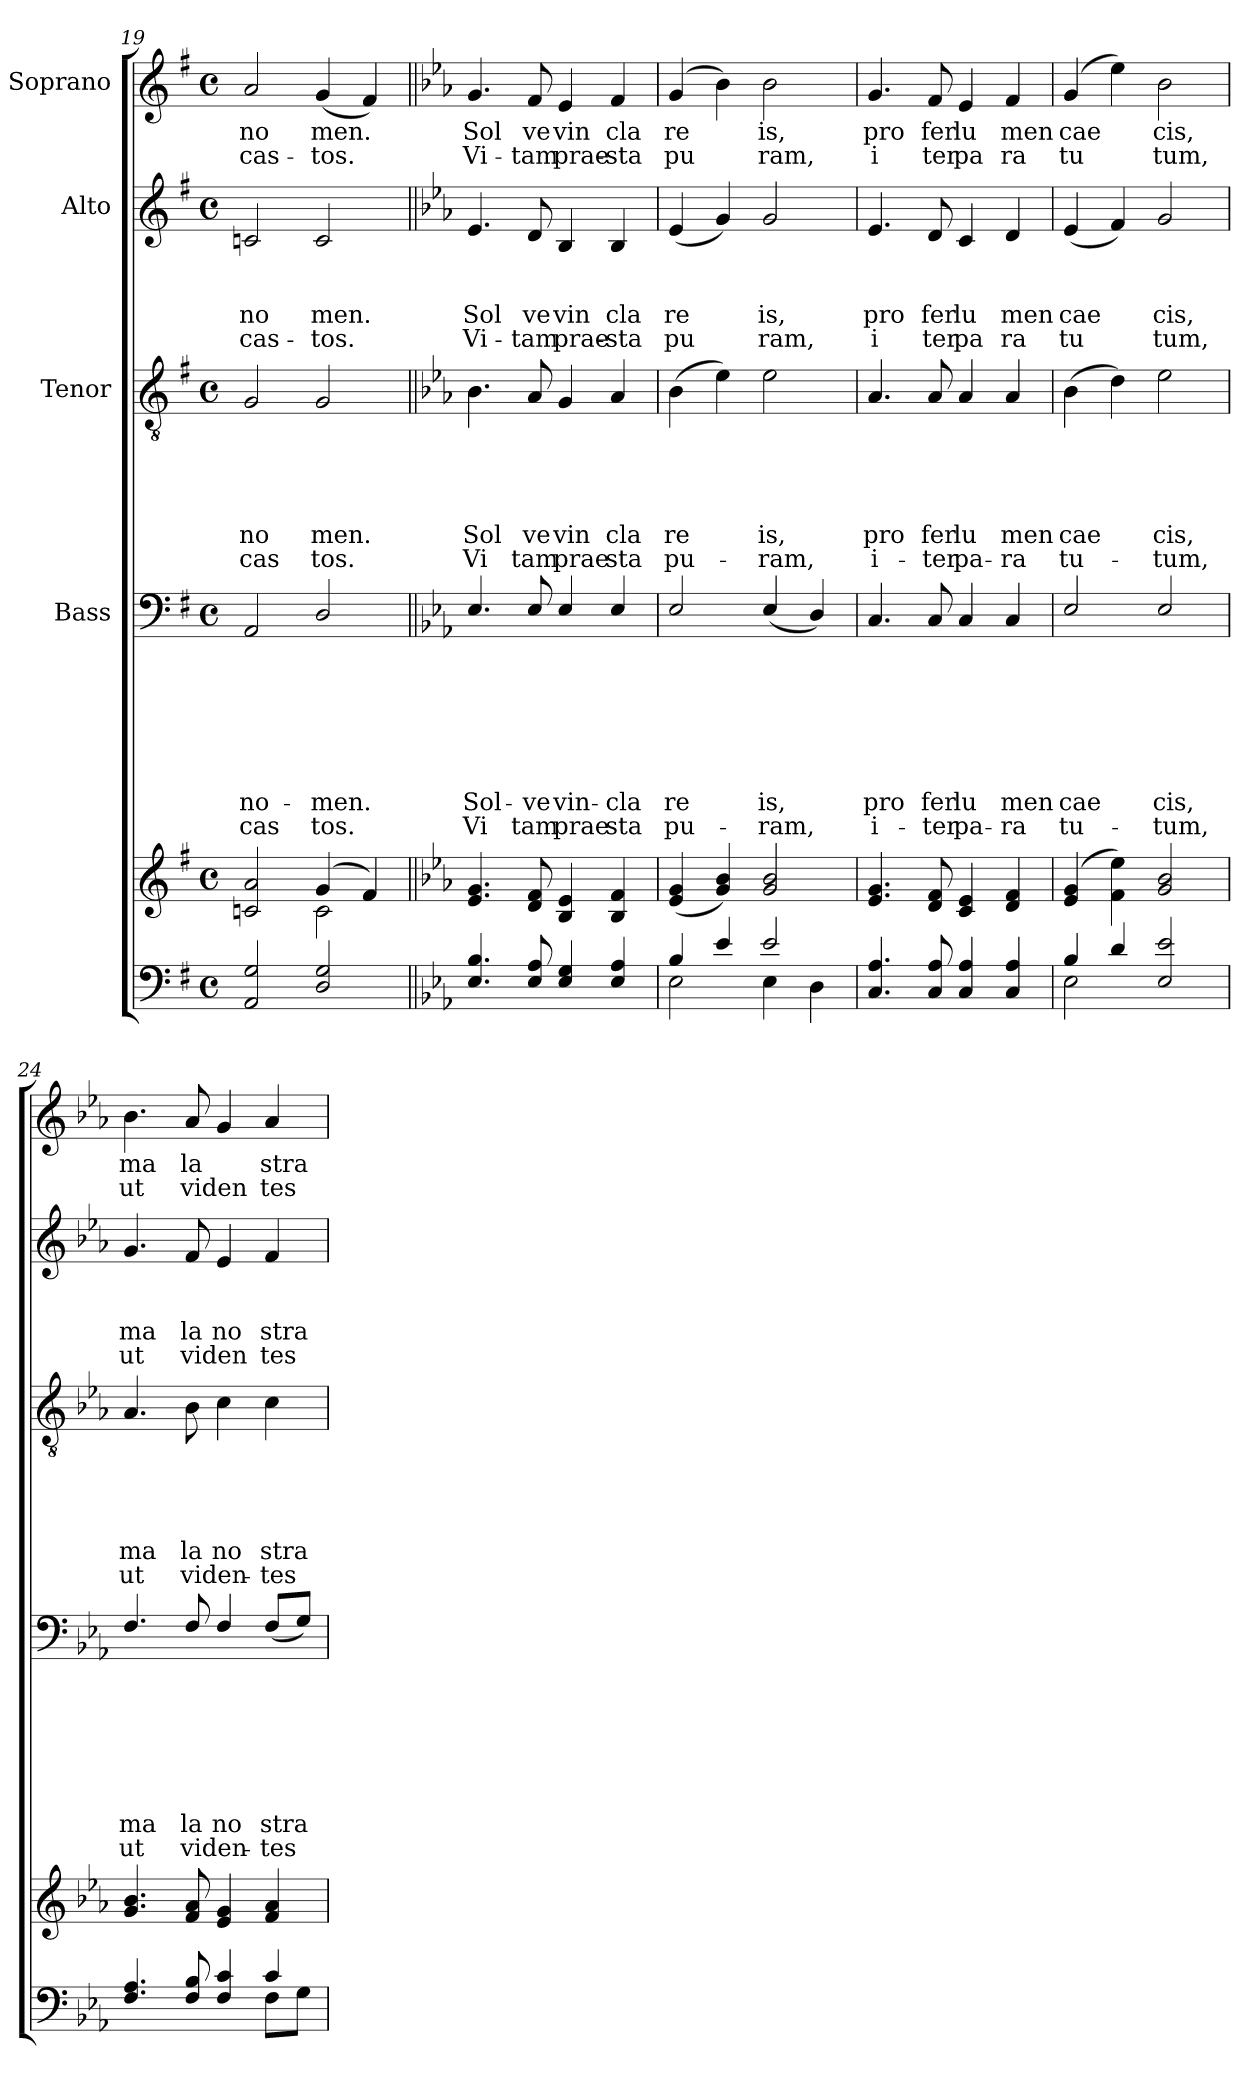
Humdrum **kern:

**kern	**kern	**kern	**text	**text	**text	**text	**text	**text	**text	**text	**kern	**text	**text	**text	**text	**text	**text	**kern	**text	**text	**text	**text	**kern	**text	**text
*part5	*part5	*part4	*part4	*part4	*part4	*part4	*part4	*part4	*part4	*part4	*part3	*part3	*part3	*part3	*part3	*part3	*part3	*part2	*part2	*part2	*part2	*part2	*part1	*part1	*part1
*staff6	*staff5	*staff4	*staff4	*staff4	*staff4	*staff4	*staff4	*staff4	*staff4	*staff4	*staff3	*staff3	*staff3	*staff3	*staff3	*staff3	*staff3	*staff2	*staff2	*staff2	*staff2	*staff2	*staff1	*staff1	*staff1
*	*	*I"Bass	*	*	*	*	*	*	*	*	*I"Tenor	*	*	*	*	*	*	*I"Alto	*	*	*	*	*I"Soprano	*	*
*clefF4	*clefG2	*clefF4	*	*	*	*	*	*	*	*	*clefGv2	*	*	*	*	*	*	*clefG2	*	*	*	*	*clefG2	*	*
*k[f#]	*k[f#]	*k[f#]	*	*	*	*	*	*	*	*	*k[f#]	*	*	*	*	*	*	*k[f#]	*	*	*	*	*k[f#]	*	*
*G:	*G:	*G:	*	*	*	*	*	*	*	*	*G:	*	*	*	*	*	*	*G:	*	*	*	*	*G:	*	*
*M4/4	*M4/4	*M4/4	*	*	*	*	*	*	*	*	*M4/4	*	*	*	*	*	*	*M4/4	*	*	*	*	*M4/4	*	*
*met(c)	*met(c)	*met(c)	*	*	*	*	*	*	*	*	*met(c)	*	*	*	*	*	*	*met(c)	*	*	*	*	*met(c)	*	*
=19	=19	=19	=19	=19	=19	=19	=19	=19	=19	=19	=19	=19	=19	=19	=19	=19	=19	=19	=19	=19	=19	=19	=19	=19	=19
*	*^	*	*	*	*	*	*	*	*	*	*	*	*	*	*	*	*	*	*	*	*	*	*	*	*
!	!	!	!	!	!	!	!	!	!	!LO:LY:b	!LO:LY:b	!	!	!	!	!	!LO:LY:b	!LO:LY:b	!	!	!	!LO:LY:b	!LO:LY:b	!	!LO:LY:b	!LO:LY:b
2AA/ 2G/	2cn/ 2a/	2ryy	2AA/	.	.	.	.	.	.	no-	cas	2G/	.	.	.	.	no	cas	2cn/	.	.	no	cas-	2a/	no	cas-
!	!	!	!	!	!	!	!	!	!	!LO:LY:b	!LO:LY:b	!	!	!	!	!	!LO:LY:b	!LO:LY:b	!	!	!	!LO:LY:b	!LO:LY:b	!	!LO:LY:b	!LO:LY:b
2D/ 2G/	(4g/	2c\	2D/	.	.	.	.	.	.	-men.	tos.	2G/	.	.	.	.	men.	tos.	2c/	.	.	men.	-tos.	(<4g/	men.	-tos.
.	4f#/)	.	.	.	.	.	.	.	.	.	.	.	.	.	.	.	.	.	.	.	.	.	.	4f#/)	.	.
*	*v	*v	*	*	*	*	*	*	*	*	*	*	*	*	*	*	*	*	*	*	*	*	*	*	*	*
=20||	=20||	=20||	=20||	=20||	=20||	=20||	=20||	=20||	=20||	=20||	=20||	=20||	=20||	=20||	=20||	=20||	=20||	=20||	=20||	=20||	=20||	=20||	=20||	=20||	=20||
*k[b-e-a-]	*k[b-e-a-]	*k[b-e-a-]	*	*	*	*	*	*	*	*	*k[b-e-a-]	*	*	*	*	*	*	*k[b-e-a-]	*	*	*	*	*k[b-e-a-]	*	*
*E-:	*E-:	*E-:	*	*	*	*	*	*	*	*	*E-:	*	*	*	*	*	*	*E-:	*	*	*	*	*E-:	*	*
!	!	!	!	!	!	!	!	!	!LO:LY:b	!LO:LY:b	!	!	!	!	!	!LO:LY:b	!LO:LY:b	!	!	!	!LO:LY:b	!LO:LY:b	!	!LO:LY:b	!LO:LY:b
4.E-/ 4.B-/	4.e-/ 4.g/	4.E-/	.	.	.	.	.	.	Sol-	Vi	4.B-\	.	.	.	.	Sol	Vi	4.e-/	.	.	Sol	Vi-	4.g/	Sol	Vi-
!	!	!	!	!	!	!	!	!	!LO:LY:b	!LO:LY:b	!	!	!	!	!	!LO:LY:b	!LO:LY:b	!	!	!	!LO:LY:b	!LO:LY:b	!	!LO:LY:b	!LO:LY:b
8E-/ 8A-/	8d/ 8f/	8E-/	.	.	.	.	.	.	-ve	tam	8A-/	.	.	.	.	ve	tam	8d/	.	.	ve	-tam	8f/	ve	-tam
!	!	!	!	!	!	!	!	!	!LO:LY:b	!LO:LY:b	!	!	!	!	!	!LO:LY:b	!LO:LY:b	!	!	!	!LO:LY:b	!LO:LY:b	!	!LO:LY:b	!LO:LY:b
4E-/ 4G/	4B-/ 4e-/	4E-/	.	.	.	.	.	.	vin-	prae	4G/	.	.	.	.	vin	prae	4B-/	.	.	vin	prae-	4e-/	vin	prae-
!	!	!	!	!	!	!	!	!	!LO:LY:b	!LO:LY:b	!	!	!	!	!	!LO:LY:b	!LO:LY:b	!	!	!	!LO:LY:b	!LO:LY:b	!	!LO:LY:b	!LO:LY:b
4E-/ 4A-/	4B-/ 4f/	4E-/	.	.	.	.	.	.	-cla	sta	4A-/	.	.	.	.	cla	sta	4B-/	.	.	cla	-sta	4f/	cla	-sta
!!LO:PB:g=z
=21	=21	=21	=21	=21	=21	=21	=21	=21	=21	=21	=21	=21	=21	=21	=21	=21	=21	=21	=21	=21	=21	=21	=21	=21	=21
*^	*	*	*	*	*	*	*	*	*	*	*	*	*	*	*	*	*	*	*	*	*	*	*	*	*
!	!	!	!	!	!	!	!	!	!	!LO:LY:b	!LO:LY:b	!	!	!	!	!	!LO:LY:b	!LO:LY:b	!	!	!	!LO:LY:b	!LO:LY:b	!	!LO:LY:b	!LO:LY:b
4B-/	2E-\	(<4e-/ 4g/	2E-/	.	.	.	.	.	.	re	pu-	(>4B-\	.	.	.	.	re	pu-	(<4e-/	.	.	re	pu	(4g/	re	pu
4e-/	.	4g/ 4b-/)	.	.	.	.	.	.	.	.	.	4e-\)	.	.	.	.	.	.	4g/)	.	.	.	.	4b-\)	.	.
!	!	!	!	!	!	!	!	!	!	!LO:LY:b	!LO:LY:b	!	!	!	!	!	!LO:LY:b	!LO:LY:b	!	!	!	!LO:LY:b	!LO:LY:b	!	!LO:LY:b	!LO:LY:b
2e-/	4E-\	2g/ 2b-/	(4E-/	.	.	.	.	.	.	is,	-ram,	2e-\	.	.	.	.	is,	-ram,	2g/	.	.	is,	ram,	2b-\	is,	ram,
.	4D\	.	4D/)	.	.	.	.	.	.	.	.	.	.	.	.	.	.	.	.	.	.	.	.	.	.	.
=22	=22	=22	=22	=22	=22	=22	=22	=22	=22	=22	=22	=22	=22	=22	=22	=22	=22	=22	=22	=22	=22	=22	=22	=22	=22	=22
!	!	!	!	!	!	!	!	!	!	!LO:LY:b	!LO:LY:b	!	!	!	!	!	!LO:LY:b	!LO:LY:b	!	!	!	!LO:LY:b	!LO:LY:b	!	!LO:LY:b	!LO:LY:b
*v	*v	*	*	*	*	*	*	*	*	*	*	*	*	*	*	*	*	*	*	*	*	*	*	*	*	*
4.C/ 4.A-/	4.e-/ 4.g/	4.C/	.	.	.	.	.	.	pro	i-	4.A-/	.	.	.	.	pro	i-	4.e-/	.	.	pro	i	4.g/	pro	i
!	!	!	!	!	!	!	!	!	!LO:LY:b	!LO:LY:b	!	!	!	!	!	!LO:LY:b	!LO:LY:b	!	!	!	!LO:LY:b	!LO:LY:b	!	!LO:LY:b	!LO:LY:b
8C/ 8A-/	8d/ 8f/	8C/	.	.	.	.	.	.	fer	-ter	8A-/	.	.	.	.	fer	-ter	8d/	.	.	fer	ter	8f/	fer	ter
!	!	!	!	!	!	!	!	!	!LO:LY:b	!LO:LY:b	!	!	!	!	!	!LO:LY:b	!LO:LY:b	!	!	!	!LO:LY:b	!LO:LY:b	!	!LO:LY:b	!LO:LY:b
4C/ 4A-/	4c/ 4e-/	4C/	.	.	.	.	.	.	lu	pa-	4A-/	.	.	.	.	lu	pa-	4c/	.	.	lu	pa	4e-/	lu	pa
!	!	!	!	!	!	!	!	!	!LO:LY:b	!LO:LY:b	!	!	!	!	!	!LO:LY:b	!LO:LY:b	!	!	!	!LO:LY:b	!LO:LY:b	!	!LO:LY:b	!LO:LY:b
4C/ 4A-/	4d/ 4f/	4C/	.	.	.	.	.	.	men	-ra	4A-/	.	.	.	.	men	-ra	4d/	.	.	men	ra	4f/	men	ra
=23	=23	=23	=23	=23	=23	=23	=23	=23	=23	=23	=23	=23	=23	=23	=23	=23	=23	=23	=23	=23	=23	=23	=23	=23	=23
*^	*	*	*	*	*	*	*	*	*	*	*	*	*	*	*	*	*	*	*	*	*	*	*	*	*
!	!	!	!	!	!	!	!	!	!	!LO:LY:b	!LO:LY:b	!	!	!	!	!	!LO:LY:b	!LO:LY:b	!	!	!	!LO:LY:b	!LO:LY:b	!	!LO:LY:b	!LO:LY:b
4B-/	2E-\	(4e-/ 4g/	2E-/	.	.	.	.	.	.	cae	tu-	(>4B-\	.	.	.	.	cae	tu-	(<4e-/	.	.	cae	tu	(4g/	cae	tu
4d/	.	4f\ 4ee-\)	.	.	.	.	.	.	.	.	.	4d\)	.	.	.	.	.	.	4f/)	.	.	.	.	4ee-\)	.	.
!	!	!	!	!	!	!	!	!	!	!LO:LY:b	!LO:LY:b	!	!	!	!	!	!LO:LY:b	!LO:LY:b	!	!	!	!LO:LY:b	!LO:LY:b	!	!LO:LY:b	!LO:LY:b
2E-/ 2e-/	2ryy	2g/ 2b-/	2E-/	.	.	.	.	.	.	cis,	-tum,	2e-\	.	.	.	.	cis,	-tum,	2g/	.	.	cis,	tum,	2b-\	cis,	tum,
=24	=24	=24	=24	=24	=24	=24	=24	=24	=24	=24	=24	=24	=24	=24	=24	=24	=24	=24	=24	=24	=24	=24	=24	=24	=24	=24
!	!	!	!	!	!	!	!	!	!	!LO:LY:b	!LO:LY:b	!	!	!	!	!	!LO:LY:b	!LO:LY:b	!	!	!	!LO:LY:b	!LO:LY:b	!	!LO:LY:b	!LO:LY:b
4.F/ 4.A-/	2.ryy	4.g/ 4.b-/	4.F/	.	.	.	.	.	.	ma	ut	4.A-/	.	.	.	.	ma	ut	4.g/	.	.	ma	ut	4.b-\	ma	ut
!	!	!	!	!	!	!	!	!	!	!LO:LY:b	!LO:LY:b	!	!	!	!	!	!LO:LY:b	!LO:LY:b	!	!	!	!LO:LY:b	!LO:LY:b	!	!LO:LY:b	!LO:LY:b
8F/ 8B-/	.	8f/ 8a-/	8F/	.	.	.	.	.	.	la	viden-	8B-\	.	.	.	.	la	viden-	8f/	.	.	la	viden	8a-/	la	viden
!	!	!	!	!	!	!	!	!	!	!LO:LY:b	!	!	!	!	!	!	!LO:LY:b	!	!	!	!	!LO:LY:b	!	!	!	!
4F/ 4c/	.	4e-/ 4g/	4F/	.	.	.	.	.	.	no	.	4c\	.	.	.	.	no	.	4e-/	.	.	no	.	4g/	.	.
!	!	!	!	!	!	!	!	!	!	!LO:LY:b	!LO:LY:b	!	!	!	!	!	!LO:LY:b	!LO:LY:b	!	!	!	!LO:LY:b	!LO:LY:b	!	!LO:LY:b	!LO:LY:b
4c/	8F\L	4f/ 4a-/	(>8F/L	.	.	.	.	.	.	stra	-tes	4c\	.	.	.	.	stra	-tes	4f/	.	.	stra	tes	4a-/	stra	tes
.	8G\J	.	8G/J)	.	.	.	.	.	.	.	.	.	.	.	.	.	.	.	.	.	.	.	.	.	.	.
*v	*v	*	*	*	*	*	*	*	*	*	*	*	*	*	*	*	*	*	*	*	*	*	*	*	*	*
=	=	=	=	=	=	=	=	=	=	=	=	=	=	=	=	=	=	=	=	=	=	=	=	=	=
*-	*-	*-	*-	*-	*-	*-	*-	*-	*-	*-	*-	*-	*-	*-	*-	*-	*-	*-	*-	*-	*-	*-	*-	*-	*-
